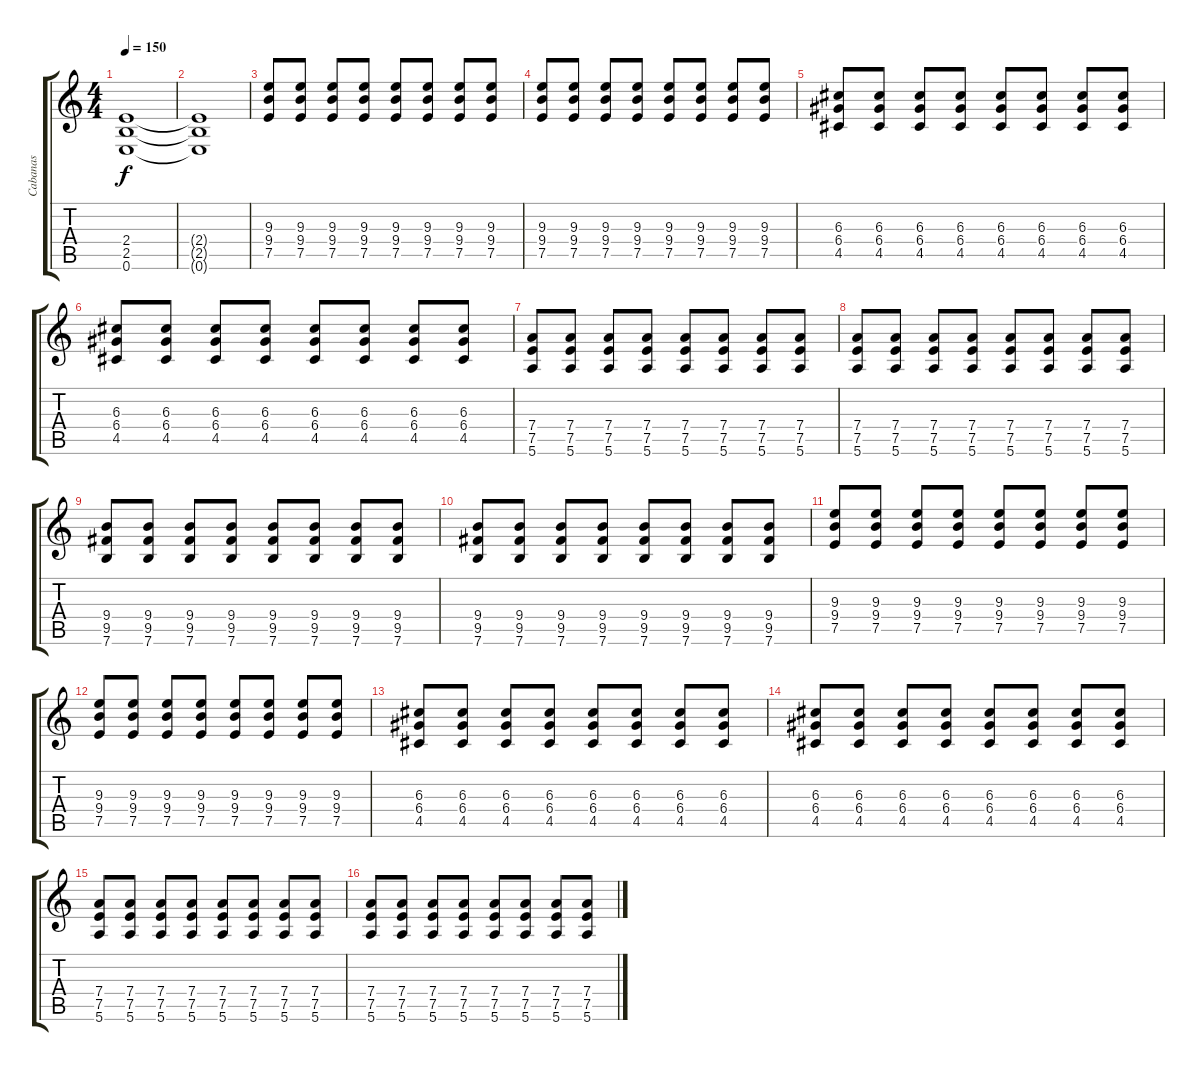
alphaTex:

\track ("Cabanas" "Cabanas") {instrument overdrivenguitar}
\staff {score tabs}
\tuning (E4 B3 G3 D3 A2 E2) {hide}
\ts (4 4)
\tempo 150
\clef g2
\ks c
(2.4 2.5 0.6).1{dy f} |
(2.4{t} 2.5{t} 0.6{t}).1 |
(9.3 9.4 7.5).8 (9.3 9.4 7.5).8 (9.3 9.4 7.5).8 (9.3 9.4 7.5).8 (9.3 9.4 7.5).8 (9.3 9.4 7.5).8 (9.3 9.4 7.5).8 (9.3 9.4 7.5).8 |
(9.3 9.4 7.5).8 (9.3 9.4 7.5).8 (9.3 9.4 7.5).8 (9.3 9.4 7.5).8 (9.3 9.4 7.5).8 (9.3 9.4 7.5).8 (9.3 9.4 7.5).8 (9.3 9.4 7.5).8 |
(6.3 6.4 4.5).8 (6.3 6.4 4.5).8 (6.3 6.4 4.5).8 (6.3 6.4 4.5).8 (6.3 6.4 4.5).8 (6.3 6.4 4.5).8 (6.3 6.4 4.5).8 (6.3 6.4 4.5).8 |
(6.3 6.4 4.5).8 (6.3 6.4 4.5).8 (6.3 6.4 4.5).8 (6.3 6.4 4.5).8 (6.3 6.4 4.5).8 (6.3 6.4 4.5).8 (6.3 6.4 4.5).8 (6.3 6.4 4.5).8 |
(7.4 7.5 5.6).8 (7.4 7.5 5.6).8 (7.4 7.5 5.6).8 (7.4 7.5 5.6).8 (7.4 7.5 5.6).8 (7.4 7.5 5.6).8 (7.4 7.5 5.6).8 (7.4 7.5 5.6).8 |
(7.4 7.5 5.6).8 (7.4 7.5 5.6).8 (7.4 7.5 5.6).8 (7.4 7.5 5.6).8 (7.4 7.5 5.6).8 (7.4 7.5 5.6).8 (7.4 7.5 5.6).8 (7.4 7.5 5.6).8 |
(9.4 9.5 7.6).8 (9.4 9.5 7.6).8 (9.4 9.5 7.6).8 (9.4 9.5 7.6).8 (9.4 9.5 7.6).8 (9.4 9.5 7.6).8 (9.4 9.5 7.6).8 (9.4 9.5 7.6).8 |
(9.4 9.5 7.6).8 (9.4 9.5 7.6).8 (9.4 9.5 7.6).8 (9.4 9.5 7.6).8 (9.4 9.5 7.6).8 (9.4 9.5 7.6).8 (9.4 9.5 7.6).8 (9.4 9.5 7.6).8 |
(9.3 9.4 7.5).8 (9.3 9.4 7.5).8 (9.3 9.4 7.5).8 (9.3 9.4 7.5).8 (9.3 9.4 7.5).8 (9.3 9.4 7.5).8 (9.3 9.4 7.5).8 (9.3 9.4 7.5).8 |
(9.3 9.4 7.5).8 (9.3 9.4 7.5).8 (9.3 9.4 7.5).8 (9.3 9.4 7.5).8 (9.3 9.4 7.5).8 (9.3 9.4 7.5).8 (9.3 9.4 7.5).8 (9.3 9.4 7.5).8 |
(6.3 6.4 4.5).8 (6.3 6.4 4.5).8 (6.3 6.4 4.5).8 (6.3 6.4 4.5).8 (6.3 6.4 4.5).8 (6.3 6.4 4.5).8 (6.3 6.4 4.5).8 (6.3 6.4 4.5).8 |
(6.3 6.4 4.5).8 (6.3 6.4 4.5).8 (6.3 6.4 4.5).8 (6.3 6.4 4.5).8 (6.3 6.4 4.5).8 (6.3 6.4 4.5).8 (6.3 6.4 4.5).8 (6.3 6.4 4.5).8 |
(7.4 7.5 5.6).8 (7.4 7.5 5.6).8 (7.4 7.5 5.6).8 (7.4 7.5 5.6).8 (7.4 7.5 5.6).8 (7.4 7.5 5.6).8 (7.4 7.5 5.6).8 (7.4 7.5 5.6).8 |
(7.4 7.5 5.6).8 (7.4 7.5 5.6).8 (7.4 7.5 5.6).8 (7.4 7.5 5.6).8 (7.4 7.5 5.6).8 (7.4 7.5 5.6).8 (7.4 7.5 5.6).8 (7.4 7.5 5.6).8
